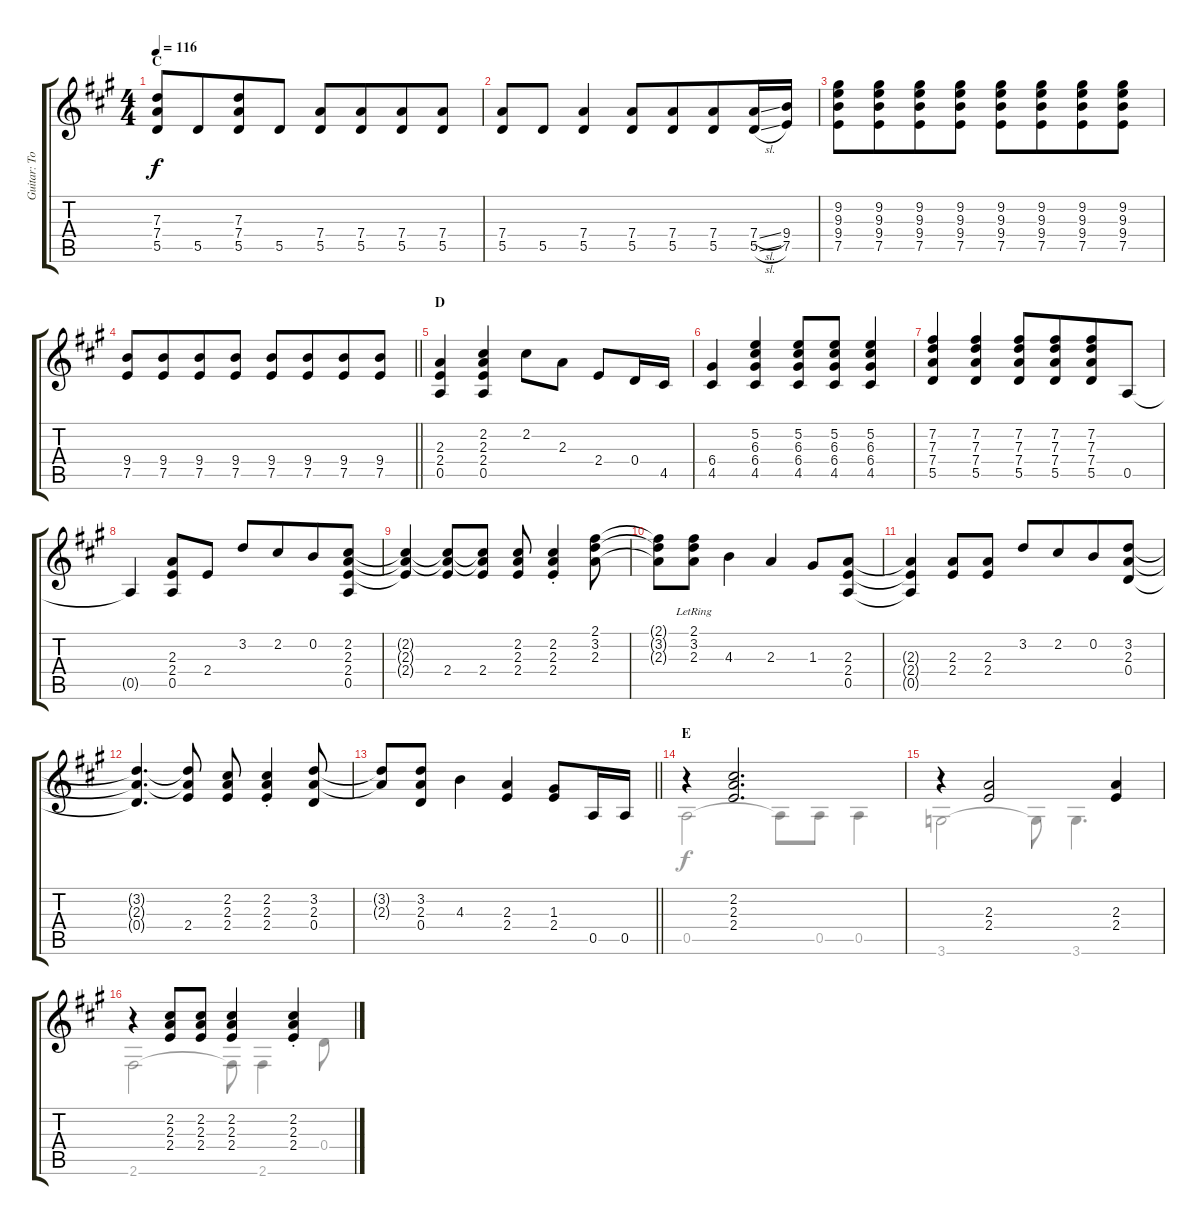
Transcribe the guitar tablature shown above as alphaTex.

\track ("Guitar: Todd" "Guitar: To") {instrument distortionguitar}
\staff {score tabs}
\tuning (E4 B3 G3 D3 A2 E2) {hide}
\voice
\ts (4 4)
\section ("" "C")
\tempo 116
\clef g2
\ks a
(7.3 7.4 5.5).8{dy f} 5.5.8{beam merge} (7.3 7.4 5.5).8 5.5.8 (7.4 5.5).8 (7.4 5.5).8{beam merge} (7.4 5.5).8 (7.4 5.5).8 |
(7.4 5.5).8 5.5.8{beam merge} (7.4 5.5).4 (7.4 5.5).8 (7.4 5.5).8{beam merge} (7.4 5.5).8 (7.4{sl} 5.5{sl}).16 (9.4 7.5).16 |
(9.2 9.3 9.4 7.5).8 (9.2 9.3 9.4 7.5).8{beam merge} (9.2 9.3 9.4 7.5).8 (9.2 9.3 9.4 7.5).8 (9.2 9.3 9.4 7.5).8 (9.2 9.3 9.4 7.5).8{beam merge} (9.2 9.3 9.4 7.5).8 (9.2 9.3 9.4 7.5).8 |
\barLineRight lightlight
(9.4 7.5).8 (9.4 7.5).8{beam merge} (9.4 7.5).8 (9.4 7.5).8 (9.4 7.5).8 (9.4 7.5).8{beam merge} (9.4 7.5).8 (9.4 7.5).8 |
\section ("" "D")
(2.3 2.4 0.5).4 (2.2 2.3 2.4 0.5).4 2.2.8 2.3.8 2.4.8 0.4.16 4.5.16 |
(6.4 4.5).4 (5.2 6.3 6.4 4.5).4 (5.2 6.3 6.4 4.5).8 (5.2 6.3 6.4 4.5).8 (5.2 6.3 6.4 4.5).4 |
(7.2 7.3 7.4 5.5).4 (7.2 7.3 7.4 5.5).4 (7.2 7.3 7.4 5.5).8 (7.2 7.3 7.4 5.5).8{beam merge} (7.2 7.3 7.4 5.5).8 0.5.8 |
0.5{t}.4 (2.3 2.4 0.5).8 2.4.8 3.2.8 2.2.8{beam merge} 0.2.8 (2.2 2.3 2.4 0.5).8 |
(2.2{t} 2.3{t} 2.4{t}).4 (2.2{t} 2.3{t} 2.4).8 (2.2{t} 2.3{t} 2.4).8 (2.2 2.3 2.4).8 (2.2{st} 2.3{st} 2.4{st}).4 (2.1 3.2 2.3).8 |
(2.1{t} 3.2{t} 2.3{t}).8 (2.1{lr} 3.2{lr} 2.3{lr}).8 4.3.4 2.3.4 1.3.8 (2.3 2.4 0.5).8 |
(2.3{t} 2.4{t} 0.5{t}).4 (2.3 2.4).8 (2.3 2.4).8 3.2.8 2.2.8{beam merge} 0.2.8 (3.2 2.3 0.4).8 |
(3.2{t} 2.3{t} 0.4{t}).4{d} (3.2{t} 2.3{t} 2.4).8 (2.2 2.3 2.4).8 (2.2{st} 2.3{st} 2.4{st}).4 (3.2 2.3 0.4).8 |
\barLineRight lightlight
(3.2{t} 2.3{t}).8 (3.2 2.3 0.4).8 4.3.4 (2.3 2.4).4 (1.3 2.4).8 0.5.16 0.5.16 |
\section ("" "E")
r.4 (2.2 2.3 2.4).2{d} |
r.4 (2.3 2.4).2 (2.3 2.4).4 |
r.4 (2.2 2.3 2.4).8 (2.2 2.3 2.4).8 (2.2 2.3 2.4).4 (2.2{st} 2.3{st} 2.4{st}).4
\voice
\clef g2
\ottava regular
\simile none
\ks a
|
|
|
\barLineRight lightlight
|
|
|
|
|
|
|
|
|
\barLineRight lightlight
|
0.5.2 0.5{t}.8 0.5.8 0.5.4 |
3.6.2 3.6{t}.8 3.6.4{d} |
2.6.2 2.6{t}.8 2.6.4 0.4.8
